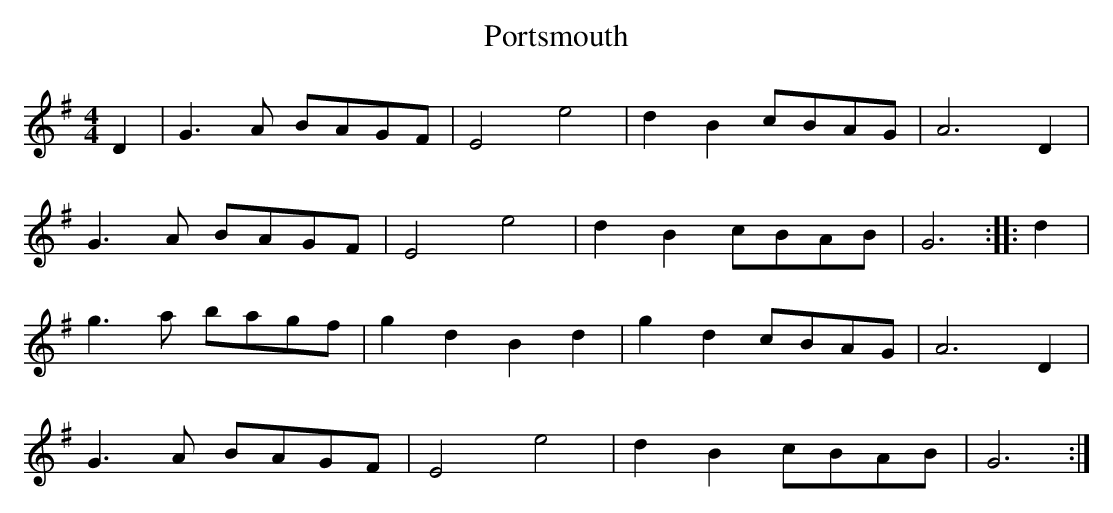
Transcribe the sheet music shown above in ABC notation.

X:1
T:Portsmouth
M:4/4
L:1/4
K:G
D | G>A B/A/G/F/ | E2 e2 | dB c/B/A/G/ | A3 D |
G>A B/A/G/F/ | E2 e2 | dB c/B/A/B/ | G3 :: d |
g>a b/a/g/f/ | gd Bd | gd c/B/A/G/ | A3 D |
G>A B/A/G/F/ | E2 e2 | dB c/B/A/B/ | G3 :|
